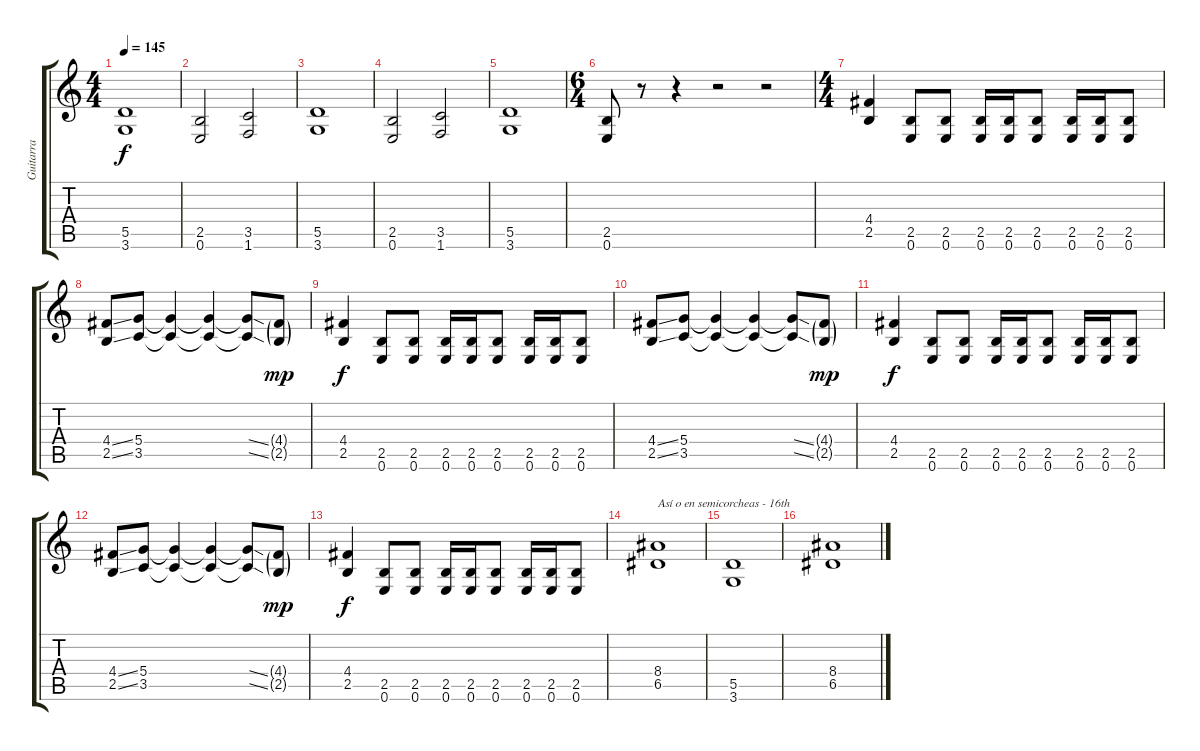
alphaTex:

\track ("Guitarra" "Guitarra") {instrument overdrivenguitar}
\staff {score tabs}
\tuning (E4 B3 G3 D3 A2 E2) {hide}
\ts (4 4)
\tempo 145
\clef g2
\ks c
(5.5 3.6).1{dy f} |
(2.5 0.6).2 (3.5 1.6).2 |
(5.5 3.6).1 |
(2.5 0.6).2 (3.5 1.6).2 |
(5.5 3.6).1 |
\ts (6 4)
(2.5 0.6).8 r.8 r.4 r.2 r.2 |
\ts (4 4)
(4.4 2.5).4 (2.5 0.6).8 (2.5 0.6).8 (2.5 0.6).16 (2.5 0.6).16 (2.5 0.6).8 (2.5 0.6).16 (2.5 0.6).16 (2.5 0.6).8 |
(4.4{ss} 2.5{ss}).8 (5.4 3.5).8 (5.4{t} 3.5{t}).4 (5.4{t} 3.5{t}).4 (5.4{ss t} 3.5{ss t}).8 (4.4{g} 2.5{g}).8{dy mp} |
(4.4 2.5).4{dy f} (2.5 0.6).8 (2.5 0.6).8 (2.5 0.6).16 (2.5 0.6).16 (2.5 0.6).8 (2.5 0.6).16 (2.5 0.6).16 (2.5 0.6).8 |
(4.4{ss} 2.5{ss}).8 (5.4 3.5).8 (5.4{t} 3.5{t}).4 (5.4{t} 3.5{t}).4 (5.4{ss t} 3.5{ss t}).8 (4.4{g} 2.5{g}).8{dy mp} |
(4.4 2.5).4{dy f} (2.5 0.6).8 (2.5 0.6).8 (2.5 0.6).16 (2.5 0.6).16 (2.5 0.6).8 (2.5 0.6).16 (2.5 0.6).16 (2.5 0.6).8 |
(4.4{ss} 2.5{ss}).8 (5.4 3.5).8 (5.4{t} 3.5{t}).4 (5.4{t} 3.5{t}).4 (5.4{ss t} 3.5{ss t}).8 (4.4{g} 2.5{g}).8{dy mp} |
(4.4 2.5).4{dy f} (2.5 0.6).8 (2.5 0.6).8 (2.5 0.6).16 (2.5 0.6).16 (2.5 0.6).8 (2.5 0.6).16 (2.5 0.6).16 (2.5 0.6).8 |
(8.4 6.5).1{txt "Así o en semicorcheas - 16th"} |
(5.5 3.6).1 |
(8.4 6.5).1
